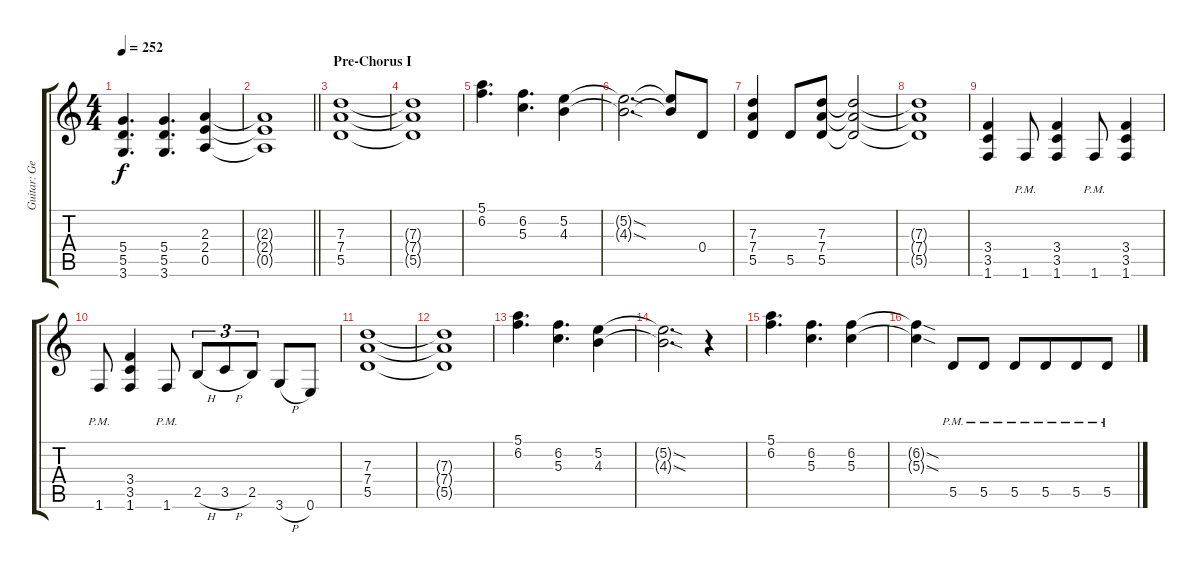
\track ("Guitar: George" "Guitar: Ge") {instrument overdrivenguitar}
\staff {score tabs}
\tuning (E4 B3 G3 D3 A2 E2) {hide}
\ts (4 4)
\tempo 252
\clef g2
\ks c
(5.4 5.5 3.6).4{d dy f} (5.4 5.5 3.6).4{d} (2.3 2.4 0.5).4 |
\barLineRight lightlight
(2.3{t} 2.4{t} 0.5{t}).1 |
\section ("" "Pre-Chorus I")
(7.3 7.4 5.5).1 |
(7.3{t} 7.4{t} 5.5{t}).1 |
(5.1 6.2).4{d} (6.2 5.3).4{d} (5.2 4.3).4 |
(5.2{sod t} 4.3{sod t}).2{d} (5.2{t} 4.3{t}).8 0.4.8 |
(7.3 7.4 5.5).4 5.5.8 (7.3 7.4 5.5).8 (7.3{t} 7.4{t} 5.5{t}).2 |
(7.3{t} 7.4{t} 5.5{t}).1 |
(3.4 3.5 1.6).4 1.6{pm}.8 (3.4 3.5 1.6).4 1.6{pm}.8 (3.4 3.5 1.6).4 |
1.6{pm}.8 (3.4 3.5 1.6).4 1.6{pm}.8 2.5{h}.8{tu (3 2)} 3.5{h}.8{tu (3 2)} 2.5.8{tu (3 2)} 3.6{h}.8 0.6.8 |
(7.3 7.4 5.5).1 |
(7.3{t} 7.4{t} 5.5{t}).1 |
(5.1 6.2).4{d} (6.2 5.3).4{d} (5.2 4.3).4 |
(5.2{sod t} 4.3{sod t}).2{d} r.4 |
(5.1 6.2).4{d} (6.2 5.3).4{d} (6.2 5.3).4 |
(6.2{sod t} 5.3{sod t}).4 5.5{pm}.8 5.5{pm}.8 5.5{pm}.8 5.5{pm}.8{beam merge} 5.5{pm}.8 5.5{pm}.8
